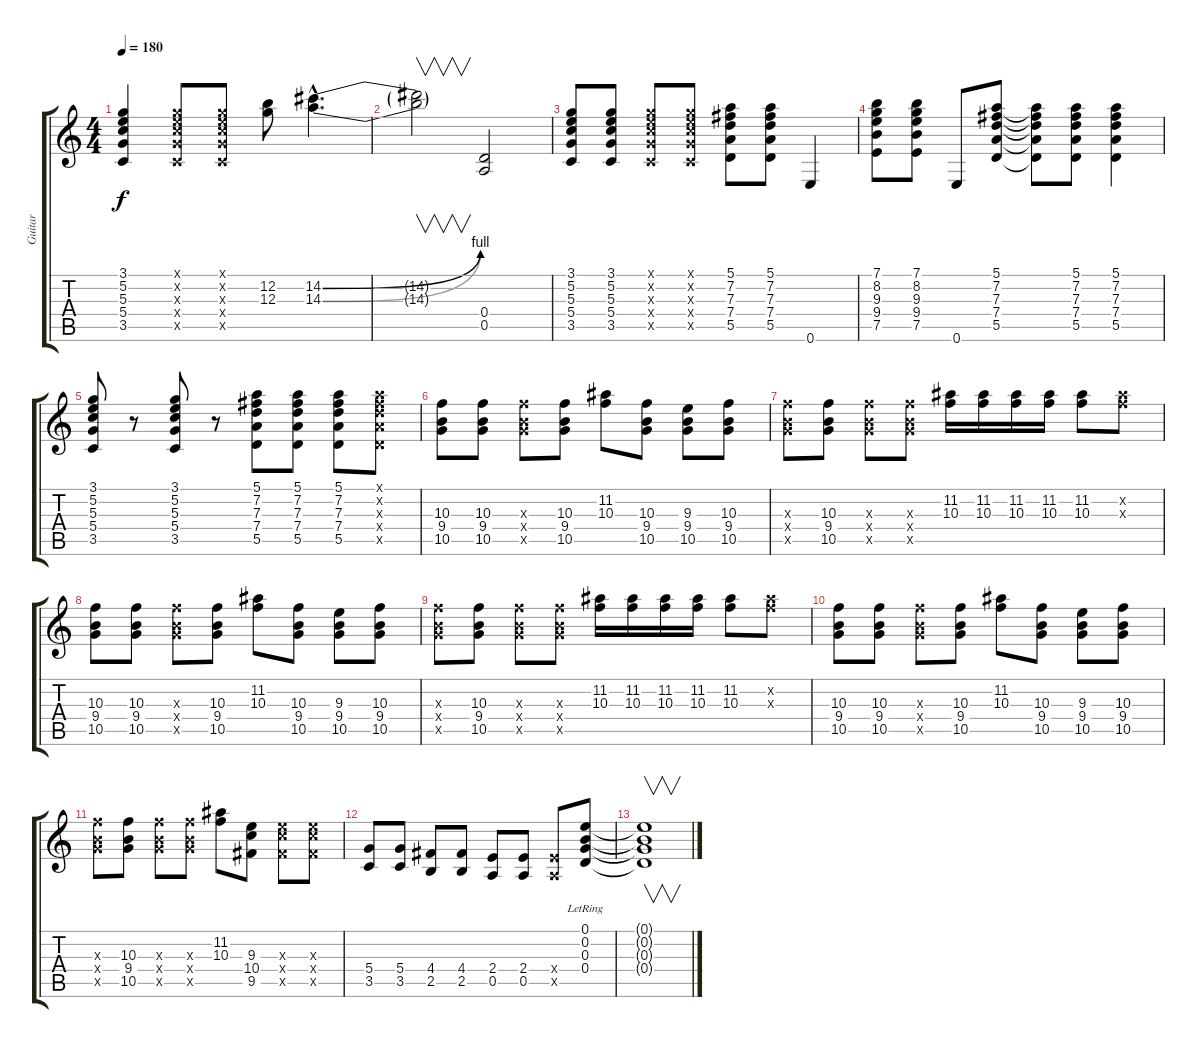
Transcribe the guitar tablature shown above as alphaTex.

\track ("Guitar" "Guitar") {instrument distortionguitar}
\staff {score tabs}
\tuning (E4 B3 G3 D3 A2 E2) {hide}
\ts (4 4)
\tempo 180
\clef g2
\ks c
(3.1 5.2 5.3 5.4 3.5).4{dy f} (3.1{x} 5.2{x} 5.3{x} 5.4{x} 3.5{x}).8 (3.1{x} 5.2{x} 5.3{x} 5.4{x} 3.5{x}).8 (12.2 12.3).8 (14.2{be (bend 0 0 60 4) hac} 14.3{be (bend 0 0 60 4) hac}).4{d} |
(14.2{t} 14.3{t}).2{v} (0.4 0.5).2 |
(3.1 5.2 5.3 5.4 3.5).8 (3.1 5.2 5.3 5.4 3.5).8 (3.1{x} 5.2{x} 5.3{x} 5.4{x} 3.5{x}).8 (3.1{x} 5.2{x} 5.3{x} 5.4{x} 3.5{x}).8 (5.1 7.2 7.3 7.4 5.5).8 (5.1 7.2 7.3 7.4 5.5).8 0.6.4 |
(7.1 8.2 9.3 9.4 7.5).8 (7.1 8.2 9.3 9.4 7.5).8 0.6.8 (5.1 7.2 7.3 7.4 5.5).8 (5.1{t} 7.2{t} 7.3{t} 7.4{t} 5.5{t}).8 (5.1 7.2 7.3 7.4 5.5).8 (5.1 7.2 7.3 7.4 5.5).4 |
(3.1 5.2 5.3 5.4 3.5).8 r.8 (3.1 5.2 5.3 5.4 3.5).8 r.8 (5.1 7.2 7.3 7.4 5.5).8 (5.1 7.2 7.3 7.4 5.5).8 (5.1 7.2 7.3 7.4 5.5).8 (5.1{x} 7.2{x} 7.3{x} 7.4{x} 5.5{x}).8 |
(10.3 9.4 10.5).8 (10.3 9.4 10.5).8 (10.3{x} 9.4{x} 10.5{x}).8 (10.3 9.4 10.5).8 (11.2 10.3).8 (10.3 9.4 10.5).8 (9.3 9.4 10.5).8 (10.3 9.4 10.5).8 |
(10.3{x} 9.4{x} 10.5{x}).8 (10.3 9.4 10.5).8 (10.3{x} 9.4{x} 10.5{x}).8 (10.3{x} 9.4{x} 10.5{x}).8 (11.2 10.3).16 (11.2 10.3).16 (11.2 10.3).16 (11.2 10.3).16 (11.2 10.3).8 (11.2{x} 10.3{x}).8 |
(10.3 9.4 10.5).8 (10.3 9.4 10.5).8 (10.3{x} 9.4{x} 10.5{x}).8 (10.3 9.4 10.5).8 (11.2 10.3).8 (10.3 9.4 10.5).8 (9.3 9.4 10.5).8 (10.3 9.4 10.5).8 |
(10.3{x} 9.4{x} 10.5{x}).8 (10.3 9.4 10.5).8 (10.3{x} 9.4{x} 10.5{x}).8 (10.3{x} 9.4{x} 10.5{x}).8 (11.2 10.3).16 (11.2 10.3).16 (11.2 10.3).16 (11.2 10.3).16 (11.2 10.3).8 (11.2{x} 10.3{x}).8 |
(10.3 9.4 10.5).8 (10.3 9.4 10.5).8 (10.3{x} 9.4{x} 10.5{x}).8 (10.3 9.4 10.5).8 (11.2 10.3).8 (10.3 9.4 10.5).8 (9.3 9.4 10.5).8 (10.3 9.4 10.5).8 |
(10.3{x} 9.4{x} 10.5{x}).8 (10.3 9.4 10.5).8 (10.3{x} 9.4{x} 10.5{x}).8 (10.3{x} 9.4{x} 10.5{x}).8 (11.2 10.3).8 (9.3 10.4 9.5).8 (9.3{x} 10.4{x} 9.5{x}).8 (9.3{x} 10.4{x} 9.5{x}).8 |
(5.4 3.5).8 (5.4 3.5).8 (4.4 2.5).8 (4.4 2.5).8 (2.4 0.5).8 (2.4 0.5).8 (2.4{x} 0.5{x}).8 (0.1{lr} 0.2{lr} 0.3{lr} 0.4{lr}).8 |
(0.1{t} 0.2{t} 0.3{t} 0.4{t}).1{v}
